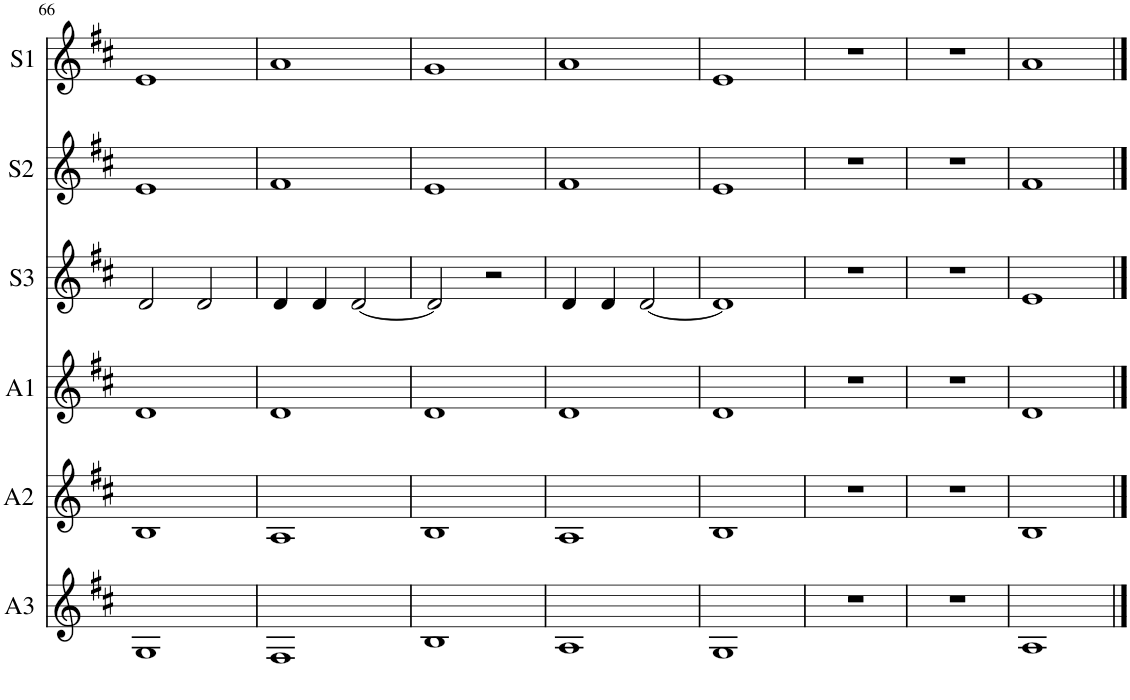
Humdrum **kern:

**kern	**kern	**kern	**kern	**kern	**kern
*part6	*part5	*part4	*part3	*part2	*part1
*staff6	*staff5	*staff4	*staff3	*staff2	*staff1
*I"A3	*I"A2	*I"A1	*I"S3	*I"S2	*I"S1
*I'A3	*I'A2	*I'A1	*I'S3	*I'S2	*I'S1
!!LO:PB:g=z
*clefG2	*clefG2	*clefG2	*clefG2	*clefG2	*clefG2
*k[f#c#]	*k[f#c#]	*k[f#c#]	*k[f#c#]	*k[f#c#]	*k[f#c#]
*M4/4	*M4/4	*M4/4	*M4/4	*M4/4	*M4/4
=66	=66	=66	=66	=66	=66
1G	1B	1d	2d/	1e	1e
.	.	.	2d/	.	.
=67	=67	=67	=67	=67	=67
1F#	1A	1d	4d/	1f#	1a
.	.	.	4d/	.	.
.	.	.	[2d/	.	.
=68	=68	=68	=68	=68	=68
1B	1B	1d	2d/]	1e	1g
.	.	.	2r	.	.
=69	=69	=69	=69	=69	=69
1A	1A	1d	4d/	1f#	1a
.	.	.	4d/	.	.
.	.	.	[2d/	.	.
=70	=70	=70	=70	=70	=70
1G	1B	1d	1d]	1e	1e
=71	=71	=71	=71	=71	=71
1r	1r	1r	1r	1r	1r
=72	=72	=72	=72	=72	=72
1r	1r	1r	1r	1r	1r
=73	=73	=73	=73	=73	=73
1A	1B	1d	1e	1f#	1a
==	==	==	==	==	==
*-	*-	*-	*-	*-	*-
